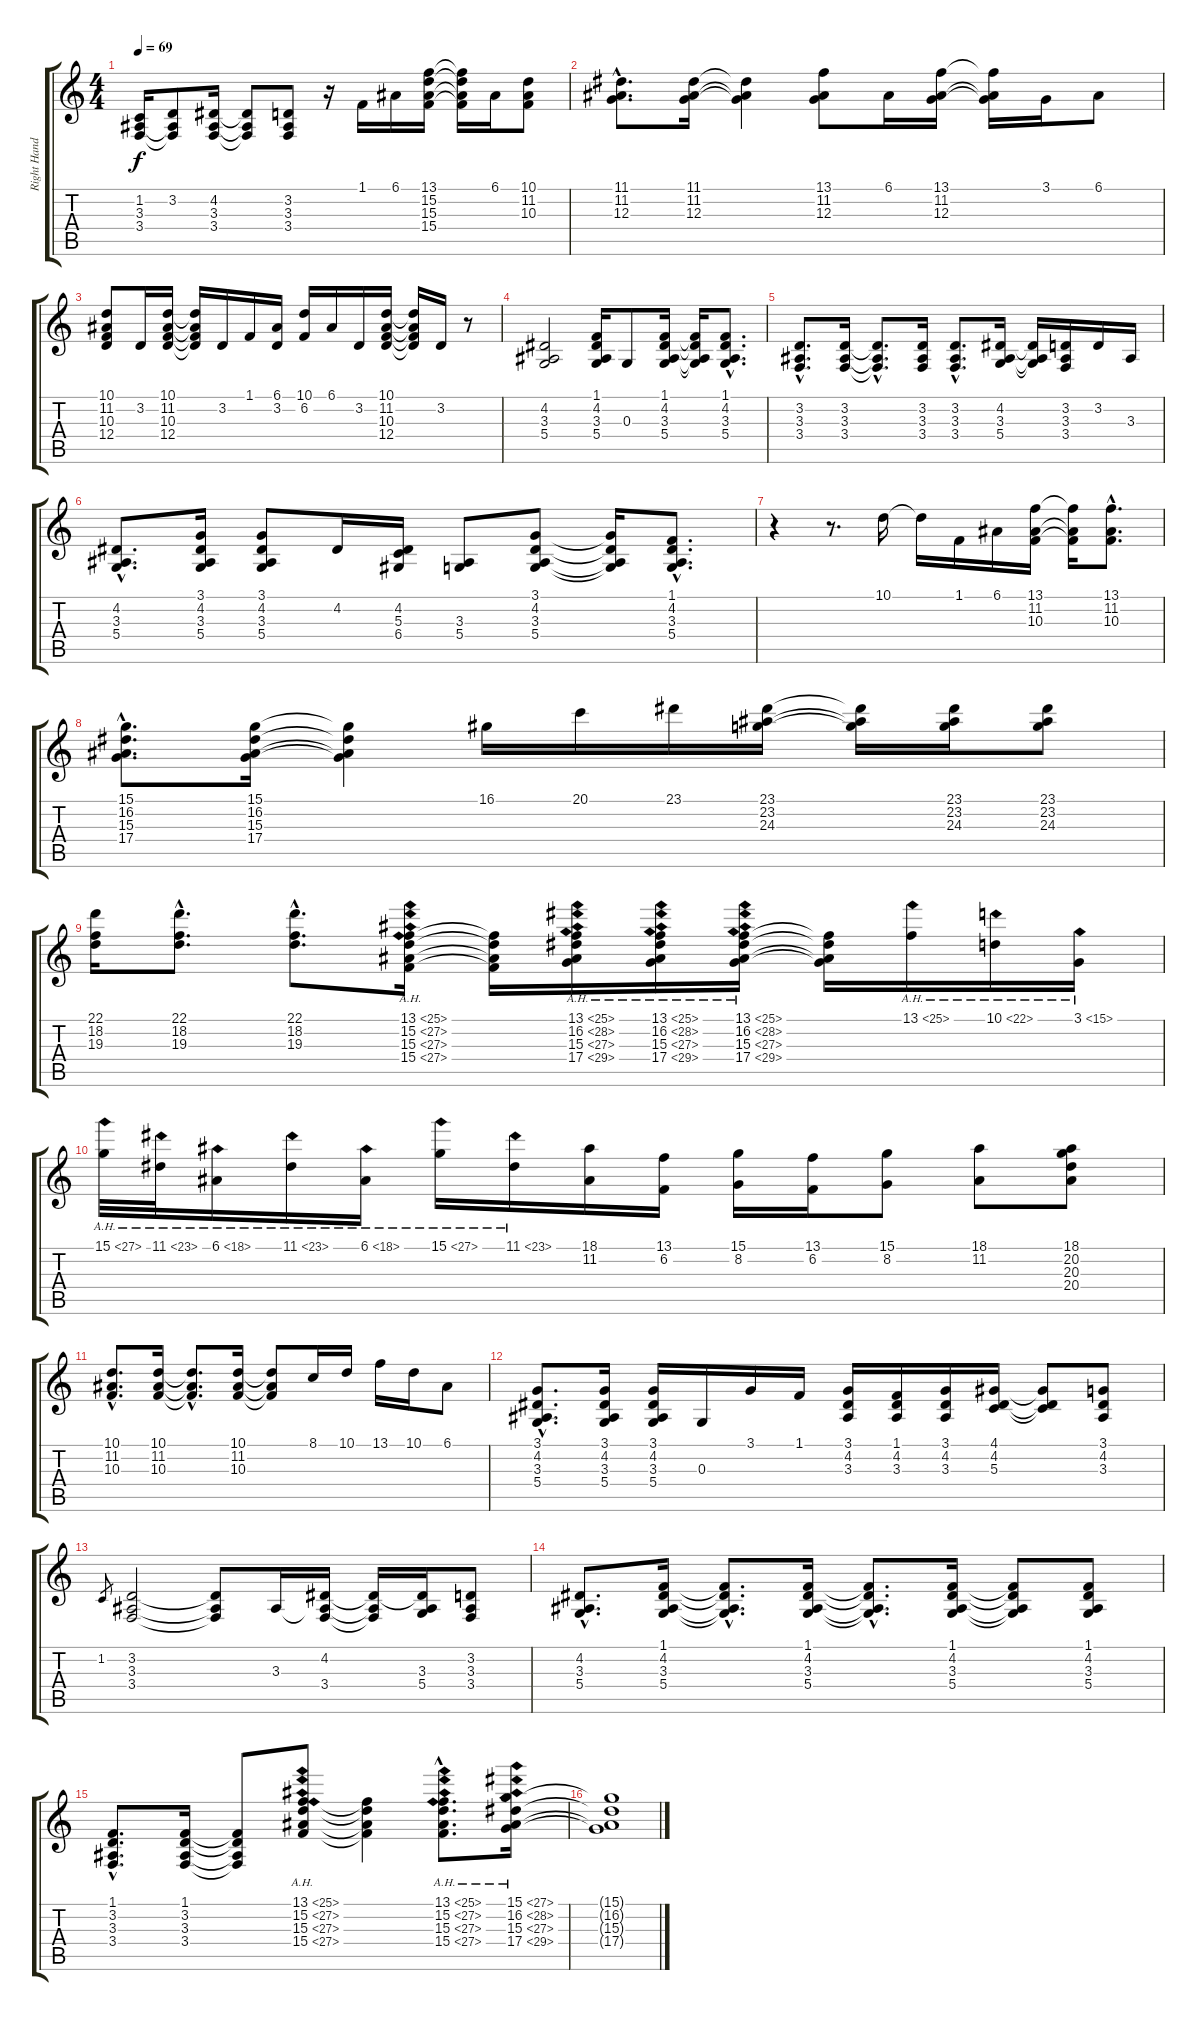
\track ("Right Hand" "Right Hand") {instrument acousticgrandpiano}
\staff {score tabs}
\tuning (E4 B3 G3 D3 A2 E2) {hide}
\ts (4 4)
\tempo 69
\clef g2
\ks c
(1.2 3.3 3.4).16{dy f} (3.2 3.3{t} 3.4{t}).8 (4.2 3.3 3.4).16 (4.2{t} 3.3{t} 3.4{t}).8 (3.2 3.3 3.4).8 r.16 1.1.16 6.1.16 (13.1 15.2 15.3 15.4).16 (13.1{t} 15.2{t} 15.3{t} 15.4{t}).16 6.1.16 (10.1 11.2 10.3).8 |
(11.1{hac} 11.2{hac} 12.3{hac}).8{d} (11.1 11.2 12.3).16 (11.1{t} 11.2{t} 12.3{t}).4 (13.1 11.2 12.3).8 6.1.16 (13.1 11.2 12.3).16 (13.1{t} 11.2{t} 12.3{t}).16 3.1.16 6.1.8 |
(10.1 11.2 10.3 12.4).8 3.2.16 (10.1 11.2 10.3 12.4).16 (10.1{t} 11.2{t} 10.3{t} 12.4{t}).16 3.2.16 1.1.16 (6.1 3.2).16 (10.1 6.2).16 6.1.16 3.2.16 (10.1 11.2 10.3 12.4).16 (10.1{t} 11.2{t} 10.3{t} 12.4{t}).16 3.2.16 r.8 |
(4.2 3.3 5.4).2 (1.1 4.2 3.3 5.4).16 0.3.8 (1.1 4.2 3.3 5.4).16 (1.1{t} 4.2{t} 3.3{t} 5.4{t}).16 (1.1{hac} 4.2{hac} 3.3{hac} 5.4{hac}).8{d} |
(3.2{hac} 3.3{hac} 3.4{hac}).8{d} (3.2 3.3 3.4).16 (3.2{hac t} 3.3{hac t} 3.4{hac t}).8{d} (3.2 3.3 3.4).16 (3.2{hac} 3.3{hac} 3.4{hac}).8{d} (4.2 3.3 5.4).16 (4.2{t} 3.3{t} 5.4{t}).16 (3.2 3.3 3.4).16 3.2.16 3.3.16 |
(4.2{hac} 3.3{hac} 5.4{hac}).8{d} (3.1 4.2 3.3 5.4).16 (3.1 4.2 3.3 5.4).8 4.2.16 (4.2 5.3 6.4).16 (3.3 5.4).8 (3.1 4.2 3.3 5.4).8 (3.1{t} 4.2{t} 3.3{t} 5.4{t}).16 (1.1{hac} 4.2{hac} 3.3{hac} 5.4{hac}).8{d} |
r.4 r.8{d} 10.1.16 10.1{t}.16 1.1.16 6.1.16 (13.1 11.2 10.3).16 (13.1{t} 11.2{t} 10.3{t}).16 (13.1{hac} 11.2{hac} 10.3{hac}).8{d} |
(15.1{hac} 16.2{hac} 15.3{hac} 17.4{hac}).8{d} (15.1 16.2 15.3 17.4).16 (15.1{t} 16.2{t} 15.3{t} 17.4{t}).4 16.1.16 20.1.16 23.1.16 (23.1 23.2 24.3).16 (23.1{t} 23.2{t} 24.3{t}).16 (23.1 23.2 24.3).16 (23.1 23.2 24.3).8 |
(22.1 18.2 19.3).16 (22.1{hac} 18.2{hac} 19.3{hac}).8{d} (22.1{hac} 18.2{hac} 19.3{hac}).8{d} (13.1{ah 12} 15.2{ah 12} 15.3{ah 12} 15.4{ah 12}).16 (13.1{t} 15.2{t} 15.3{t} 15.4{t}).16 (13.1{ah 12} 16.2{ah 12} 15.3{ah 12} 17.4{ah 12}).16 (13.1{ah 12} 16.2{ah 12} 15.3{ah 12} 17.4{ah 12}).16 (13.1{ah 12} 16.2{ah 12} 15.3{ah 12} 17.4{ah 12}).16 (13.1{t} 16.2{t} 15.3{t} 17.4{t}).16 13.1{ah 12}.16 10.1{ah 12}.16 3.1{ah 12}.16 |
15.1{ah 12}.32 11.1{ah 12}.32 6.1{ah 12}.16 11.1{ah 12}.16 6.1{ah 12}.16 15.1{ah 12}.16 11.1{ah 12}.16 (18.1 11.2).16 (13.1 6.2).16 (15.1 8.2).16 (13.1 6.2).16 (15.1 8.2).8 (18.1 11.2).8 (18.1 20.2 20.3 20.4).8 |
(10.1{hac} 11.2{hac} 10.3{hac}).8{d} (10.1 11.2 10.3).16 (10.1{hac t} 11.2{hac t} 10.3{hac t}).8{d} (10.1 11.2 10.3).16 (10.1{t} 11.2{t} 10.3{t}).8 8.1.16 10.1.16 13.1.16 10.1.16 6.1.8 |
(3.1{hac} 4.2{hac} 3.3{hac} 5.4{hac}).8{d} (3.1 4.2 3.3 5.4).16 (3.1 4.2 3.3 5.4).16 0.3.16 3.1.16 1.1.16 (3.1 4.2 3.3).16 (1.1 4.2 3.3).16 (3.1 4.2 3.3).16 (4.1 4.2 5.3).16 (4.1{t} 4.2{t} 5.3{t}).8 (3.1 4.2 3.3).8 |
1.2.8{gr} (3.2 3.3 3.4).2 (3.2{t} 3.3{t} 3.4{t}).8 3.3.16 (4.2 3.3{t} 3.4).16 (4.2{t} 3.3{t} 3.4{t}).16 (4.2{t} 3.3 5.4).16 (3.2 3.3 3.4).8 |
(4.2{hac} 3.3{hac} 5.4{hac}).8{d} (1.1 4.2 3.3 5.4).16 (1.1{hac t} 4.2{hac t} 3.3{hac t} 5.4{hac t}).8{d} (1.1 4.2 3.3 5.4).16 (1.1{hac t} 4.2{hac t} 3.3{hac t} 5.4{hac t}).8{d} (1.1 4.2 3.3 5.4).16 (1.1{t} 4.2{t} 3.3{t} 5.4{t}).8 (1.1 4.2 3.3 5.4).8 |
(1.1{hac} 3.2{hac} 3.3{hac} 3.4{hac}).8{d volume 0} (1.1 3.2 3.3 3.4).16 (1.1{t} 3.2{t} 3.3{t} 3.4{t}).8 (13.1{ah 12} 15.2{ah 12} 15.3{ah 12} 15.4{ah 12}).8 (13.1{t} 15.2{t} 15.3{t} 15.4{t}).4 (13.1{ah 12 hac} 15.2{ah 12 hac} 15.3{ah 12 hac} 15.4{ah 12 hac}).8{d} (15.1{ah 12} 16.2{ah 12} 15.3{ah 12} 17.4{ah 12}).16 |
(15.1{t} 16.2{t} 15.3{t} 17.4{t}).1
